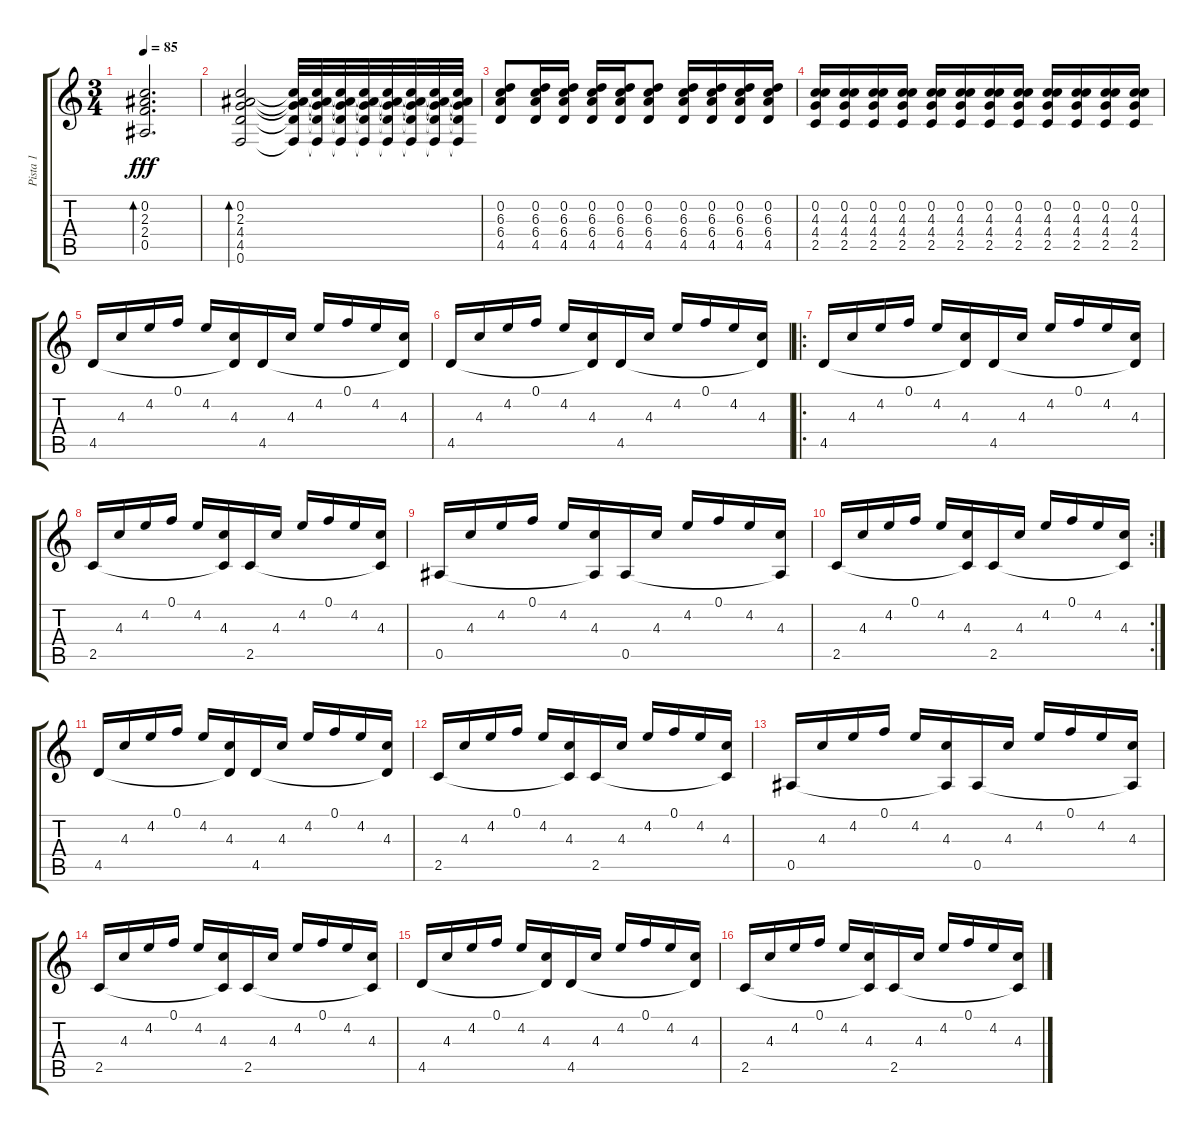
\track ("Pista 1" "Pista 1") {instrument acousticguitarsteel}
\staff {score tabs}
\tuning (F4 C4 Ab3 Eb3 Bb2 F2) {hide}
\ts (3 4)
\tempo 85
\clef g2
\ks c
(0.2 2.3 2.4 0.5).2{d bd 240 dy fff} |
(0.2 2.3 4.4 4.5 0.6).2{bd 240} (0.2{t} 2.3{t} 4.4{t} 4.5{t} 0.6{t}).32 (0.2{t} 2.3{t} 4.4{t} 4.5{t} 0.6{t}).32 (0.2{t} 2.3{t} 4.4{t} 4.5{t} 0.6{t}).32 (0.2{t} 2.3{t} 4.4{t} 4.5{t} 0.6{t}).32 (0.2{t} 2.3{t} 4.4{t} 4.5{t} 0.6{t}).32 (0.2{t} 2.3{t} 4.4{t} 4.5{t} 0.6{t}).32 (0.2{t} 2.3{t} 4.4{t} 4.5{t} 0.6{t}).32 (0.2{t} 2.3{t} 4.4{t} 4.5{t} 0.6{t}).32{volume 9} |
(0.2 6.3 6.4 4.5).8{volume 16} (0.2 6.3 6.4 4.5).16 (0.2 6.3 6.4 4.5).16 (0.2 6.3 6.4 4.5).16 (0.2 6.3 6.4 4.5).16 (0.2 6.3 6.4 4.5).8 (0.2 6.3 6.4 4.5).16 (0.2 6.3 6.4 4.5).16 (0.2 6.3 6.4 4.5).16 (0.2 6.3 6.4 4.5).16 |
(0.2 4.3 4.4 2.5).16 (0.2 4.3 4.4 2.5).16 (0.2 4.3 4.4 2.5).16 (0.2 4.3 4.4 2.5).16 (0.2 4.3 4.4 2.5).16 (0.2 4.3 4.4 2.5).16 (0.2 4.3 4.4 2.5).16 (0.2 4.3 4.4 2.5).16 (0.2 4.3 4.4 2.5).16 (0.2 4.3 4.4 2.5).16 (0.2 4.3 4.4 2.5).16 (0.2 4.3 4.4 2.5).16 |
4.5.16 4.3.16 4.2.16 0.1.16 4.2.16 (4.3 4.5{t}).16 4.5.16 4.3.16 4.2.16 0.1.16 4.2.16 (4.3 4.5{t}).16 |
4.5.16 4.3.16 4.2.16 0.1.16 4.2.16 (4.3 4.5{t}).16 4.5.16 4.3.16 4.2.16 0.1.16 4.2.16 (4.3 4.5{t}).16 |
\ro
4.5.16 4.3.16 4.2.16 0.1.16 4.2.16 (4.3 4.5{t}).16 4.5.16 4.3.16 4.2.16 0.1.16 4.2.16 (4.3 4.5{t}).16 |
2.5.16 4.3.16 4.2.16 0.1.16 4.2.16 (4.3 2.5{t}).16 2.5.16 4.3.16 4.2.16 0.1.16 4.2.16 (4.3 2.5{t}).16 |
0.5.16 4.3.16 4.2.16 0.1.16 4.2.16 (4.3 0.5{t}).16 0.5.16 4.3.16 4.2.16 0.1.16 4.2.16 (4.3 0.5{t}).16 |
\rc 2
2.5.16 4.3.16 4.2.16 0.1.16 4.2.16 (4.3 2.5{t}).16 2.5.16 4.3.16 4.2.16 0.1.16 4.2.16 (4.3 2.5{t}).16 |
4.5.16 4.3.16 4.2.16 0.1.16 4.2.16 (4.3 4.5{t}).16 4.5.16 4.3.16 4.2.16 0.1.16 4.2.16 (4.3 4.5{t}).16 |
2.5.16 4.3.16 4.2.16 0.1.16 4.2.16 (4.3 2.5{t}).16 2.5.16 4.3.16 4.2.16 0.1.16 4.2.16 (4.3 2.5{t}).16 |
0.5.16 4.3.16 4.2.16 0.1.16 4.2.16 (4.3 0.5{t}).16 0.5.16 4.3.16 4.2.16 0.1.16 4.2.16 (4.3 0.5{t}).16 |
2.5.16 4.3.16 4.2.16 0.1.16 4.2.16 (4.3 2.5{t}).16 2.5.16 4.3.16 4.2.16 0.1.16 4.2.16 (4.3 2.5{t}).16 |
4.5.16 4.3.16 4.2.16 0.1.16 4.2.16 (4.3 4.5{t}).16 4.5.16 4.3.16 4.2.16 0.1.16 4.2.16 (4.3 4.5{t}).16 |
2.5.16 4.3.16 4.2.16 0.1.16 4.2.16 (4.3 2.5{t}).16 2.5.16 4.3.16 4.2.16 0.1.16 4.2.16 (4.3 2.5{t}).16
